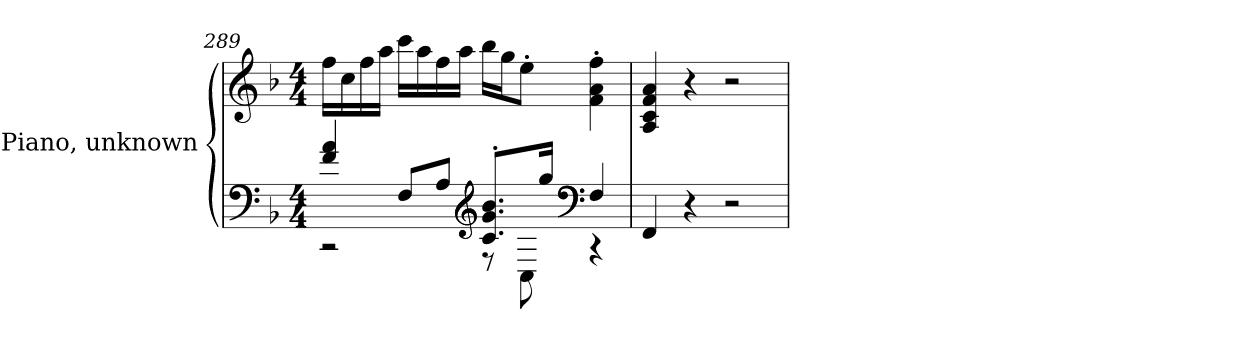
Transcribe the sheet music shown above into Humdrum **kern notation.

**kern	**kern
*part1	*part1
*staff2	*staff1
*I"Piano, unknown	*
*I'Pno.	*
*clefF4	*clefG2
*k[b-]	*k[b-]
*M4/4	*M4/4
=289	=289
*^	*
4f/ 4a/	2r	16ff\LL
.	.	16cc\
.	.	16ff\
.	.	16aa\JJ
8F/L	.	16ccc\LL
.	.	16aa\
8A/J	.	16ff\
.	.	16aa\JJ
*clefG2	*	*
8.c/' 8.g/' 8.b-/'L	8r	16bb-\LL
.	.	16gg\J
.	8C\	8ee'\J
16gg/Jk	.	.
*clefF4	*	*
4F/	4r	4f\' 4a\' 4ff\'
*v	*v	*
=290	=290
4FF/	4A/ 4c/ 4f/ 4a/
4r	4r
2r	2r
=	=
*-	*-
